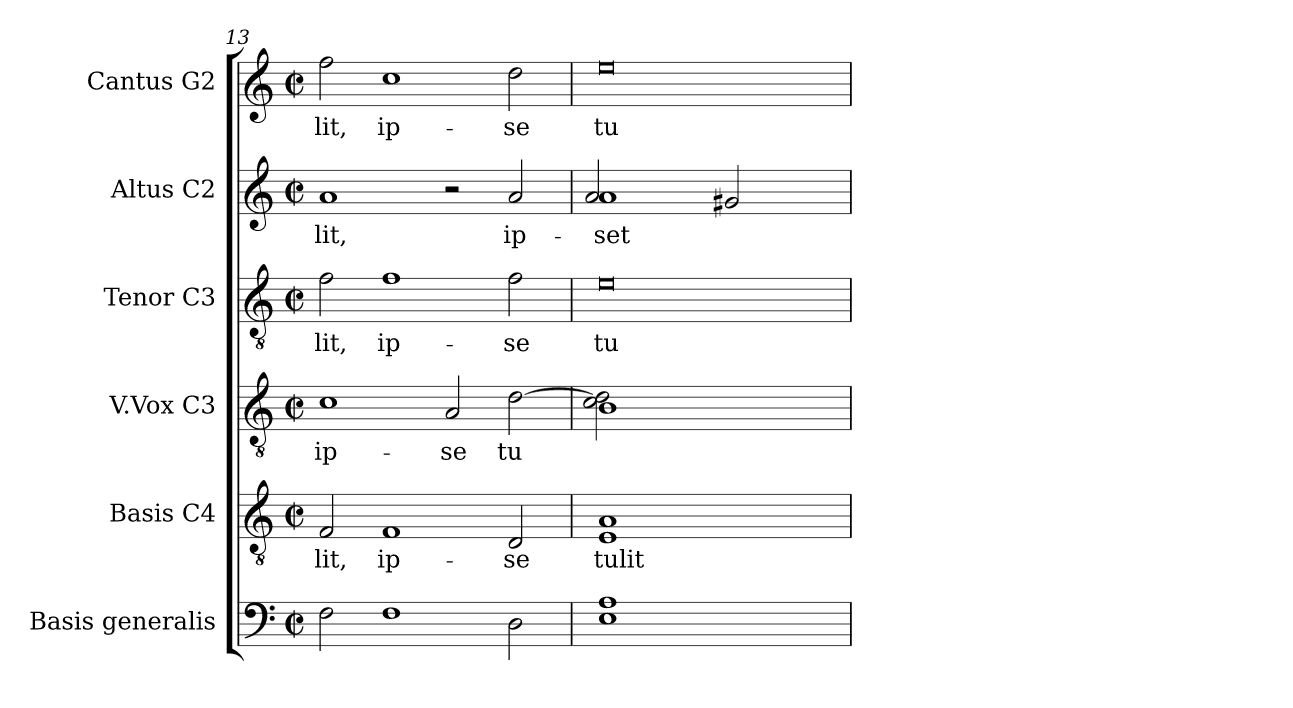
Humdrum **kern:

**kern	**kern	**text	**kern	**text	**kern	**text	**kern	**text	**kern	**text
*part6	*part5	*part5	*part4	*part4	*part3	*part3	*part2	*part2	*part1	*part1
*staff6	*staff5	*staff5	*staff4	*staff4	*staff3	*staff3	*staff2	*staff2	*staff1	*staff1
*I"Basis  generalis	*I"Basis  C4	*	*I"V.Vox  C3	*	*I"Tenor  C3	*	*I"Altus  C2	*	*I"Cantus  G2	*
*	*I'B	*	*	*	*I'T	*	*I'A	*	*I'C	*
*clefF4	*clefGv2	*	*clefGv2	*	*clefGv2	*	*clefG2	*	*clefG2	*
*k[]	*k[]	*	*k[]	*	*k[]	*	*k[]	*	*k[]	*
*C:	*C:	*	*C:	*	*C:	*	*C:	*	*C:	*
*M2/2	*M2/2	*	*M2/2	*	*M2/2	*	*M2/2	*	*M2/2	*
*met(c|)	*met(c|)	*	*met(c|)	*	*met(c|)	*	*met(c|)	*	*met(c|)	*
=13	=13	=13	=13	=13	=13	=13	=13	=13	=13	=13
!	!	!LO:LY:b:cj	!	!LO:LY:b:cj	!	!LO:LY:b:cj	!	!LO:LY:b:cj	!	!LO:LY:b:cj
2F\	2F/	lit,	1c	ip-	2f\	lit,	1a	lit,	2ff\	-lit,
!	!	!LO:LY:b:cj	!	!	!	!LO:LY:b:cj	!	!	!	!LO:LY:b:cj
1F	1F	ip-	.	.	1f	ip-	.	.	1cc	ip-
!	!	!	!	!LO:LY:b:cj	!	!	!	!	!	!
.	.	.	2A/	-se	.	.	2r	.	.	.
!	!	!LO:LY:b:cj	!	!LO:LY:b:cj	!	!LO:LY:b:cj	!	!LO:LY:b:cj	!	!LO:LY:b:cj
2D\	2D/	-se	[>2d\	tu-	2f\	-se	2a/	ip-	2dd\	-se
=14	=14	=14	=14	=14	=14	=14	=14	=14	=14	=14
!	!	!LO:LY:b:cj	!	!LO:LY:b:cj	!	!LO:LY:b:cj	!	!LO:LY:b:cj	!	!LO:LY:b:cj
*	*	*	*^	*	*	*	*^	*	*	*
1A 1E	1A 1E	tulit-	1B	2d\] 2c\	--	0e	tu-	1a	2a/	-set	0ee	tu-
.	.	.	.	1ryy	.	.	.	.	2ryy	.	.	.
!	!	!	!	!	!	!	!	!	!	!LO:LY:b:cj	!	!
1ryy	1ryy	.	1ryy	.	.	.	.	2g#X/	1ryy	.	.	.
.	.	.	.	2ryy	.	.	.	2ryy	.	.	.	.
*	*	*	*v	*v	*	*	*	*v	*v	*	*	*
=	=	=	=	=	=	=	=	=	=	=
*-	*-	*-	*-	*-	*-	*-	*-	*-	*-	*-
